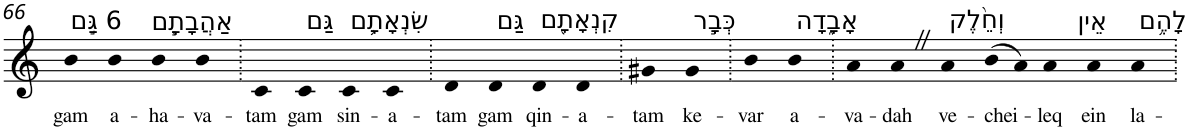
**kern	**text
*part1	*part1
*staff1	*staff1
*I"Piano	*
*I'Pno	*
!!LO:PB:g=z
*clefG2	*
*k[]	*
=66	=66
!LO:TX:a:t=6 גַּ֣ם	!
!	!LO:LY:b
4b	gam
!LO:TX:a:t=אַהֲבָתָ֧ם	!
!	!LO:LY:b
4b	a-
!	!LO:LY:b
4b	-ha-
!	!LO:LY:b
4b	-va-
=67.	=67.
!	!LO:LY:b
4c	-tam
!LO:TX:a:t=גַּם	!
!	!LO:LY:b
4c	gam
!LO:TX:a:t=שִׂנְאָתָ֛ם	!
!	!LO:LY:b
4c	sin-
!	!LO:LY:b
4c	-a-
=68.	=68.
!	!LO:LY:b
4d	-tam
!LO:TX:a:t=גַּם	!
!	!LO:LY:b
4d	gam
!LO:TX:a:t=קִנְאָתָ֖ם	!
!	!LO:LY:b
4d	qin-
!	!LO:LY:b
4d	-a-
=69.	=69.
!	!LO:LY:b
4g#X	-tam
!LO:TX:a:t=כְּבָ֣ר	!
!	!LO:LY:b
4g#	ke-
=70.	=70.
!	!LO:LY:b
4b	-var
!LO:TX:a:t=אָבָ֑דָה	!
!	!LO:LY:b
4b	a-
=71.	=71.
!	!LO:LY:b
4a	-va-
!	!LO:LY:b
4aZ	-dah
!LO:TX:a:t=וְחֵ֨לֶק	!
!	!LO:LY:b
4a	ve-
!	!LO:LY:b
(>8b	-chei-
8a)	.
!	!LO:LY:b
4a	-leq
!LO:TX:a:t=אֵין	!
!	!LO:LY:b
4a	ein
!LO:TX:a:t=לָהֶ֥ם	!
!	!LO:LY:b
4a	la-
=.	=.
*-	*-
